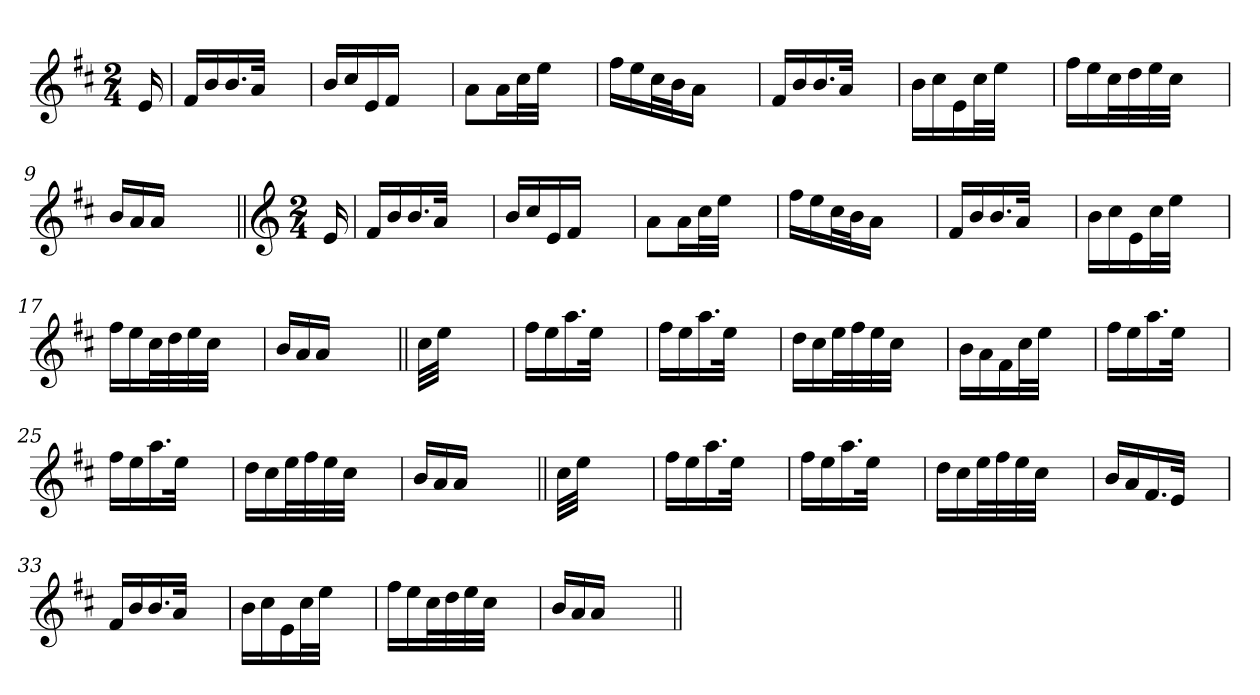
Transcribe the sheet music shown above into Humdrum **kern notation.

**kern
*part1
*staff1
*clefG2
*k[f#c#]
*b:
*M2/4
=1
16e/
=2
16f#/LL
16b/
16.b/
32a/JJk
4ryy
=3
16b/LL
16cc#/
16e/
16f#/JJ
4ryy
=4
8a\L
16a\L
32cc#\L
32ee\JJJ
4ryy
=5
16ff#\LL
16ee\
32cc#\L
32b\J
16a\JJ
4ryy
=6
16f#/LL
16b/
16.b/
32a/JJk
4ryy
=7
16b\LL
16cc#\
16e\
32cc#\L
32ee\JJJ
4ryy
!!LO:LB:g=z
=8
16ff#\LL
16ee\
32cc#\L
32dd\
32ee\
32cc#\JJJ
4ryy
=9
16b/LL
16a/
16a/JJ
4ryy
16ryy
=10||
*clefG2
*M2/4
16e/
=11
16f#/LL
16b/
16.b/
32a/JJk
4ryy
=12
16b/LL
16cc#/
16e/
16f#/JJ
4ryy
=13
8a\L
16a\L
32cc#\L
32ee\JJJ
4ryy
=14
16ff#\LL
16ee\
32cc#\L
32b\J
16a\JJ
4ryy
!!LO:LB:g=z
=15
16f#/LL
16b/
16.b/
32a/JJk
4ryy
=16
16b\LL
16cc#\
16e\
32cc#\L
32ee\JJJ
4ryy
=17
16ff#\LL
16ee\
32cc#\L
32dd\
32ee\
32cc#\JJJ
4ryy
=18
16b/LL
16a/
16a/JJ
4ryy
16ryy
=19||
32cc#\LLL
32ee\JJJ
4..ryy
=20
16ff#\LL
16ee\
16.aa\
32ee\JJk
4ryy
=21
16ff#\LL
16ee\
16.aa\
32ee\JJk
4ryy
!!LO:LB:g=z
=22
16dd\LL
16cc#\
32ee\L
32ff#\
32ee\
32cc#\JJJ
4ryy
=23
16b\LL
16a\
16f#\
32cc#\L
32ee\JJJ
4ryy
=24
16ff#\LL
16ee\
16.aa\
32ee\JJk
4ryy
=25
16ff#\LL
16ee\
16.aa\
32ee\JJk
4ryy
=26
16dd\LL
16cc#\
32ee\L
32ff#\
32ee\
32cc#\JJJ
4ryy
=27
16b/LL
16a/
16a/JJ
4ryy
16ryy
=28||
32cc#\LLL
32ee\JJJ
4..ryy
!!LO:LB:g=z
=29
16ff#\LL
16ee\
16.aa\
32ee\JJk
4ryy
=30
16ff#\LL
16ee\
16.aa\
32ee\JJk
4ryy
=31
16dd\LL
16cc#\
32ee\L
32ff#\
32ee\
32cc#\JJJ
4ryy
=32
16b/LL
16a/
16.f#/
32e/JJk
4ryy
=33
16f#/LL
16b/
16.b/
32a/JJk
4ryy
=34
16b\LL
16cc#\
16e\
32cc#\L
32ee\JJJ
4ryy
=35
16ff#\LL
16ee\
32cc#\L
32dd\
32ee\
32cc#\JJJ
4ryy
!!LO:LB:g=z
=36
16b/LL
16a/
16a/JJ
4ryy
16ryy
=||
*-
